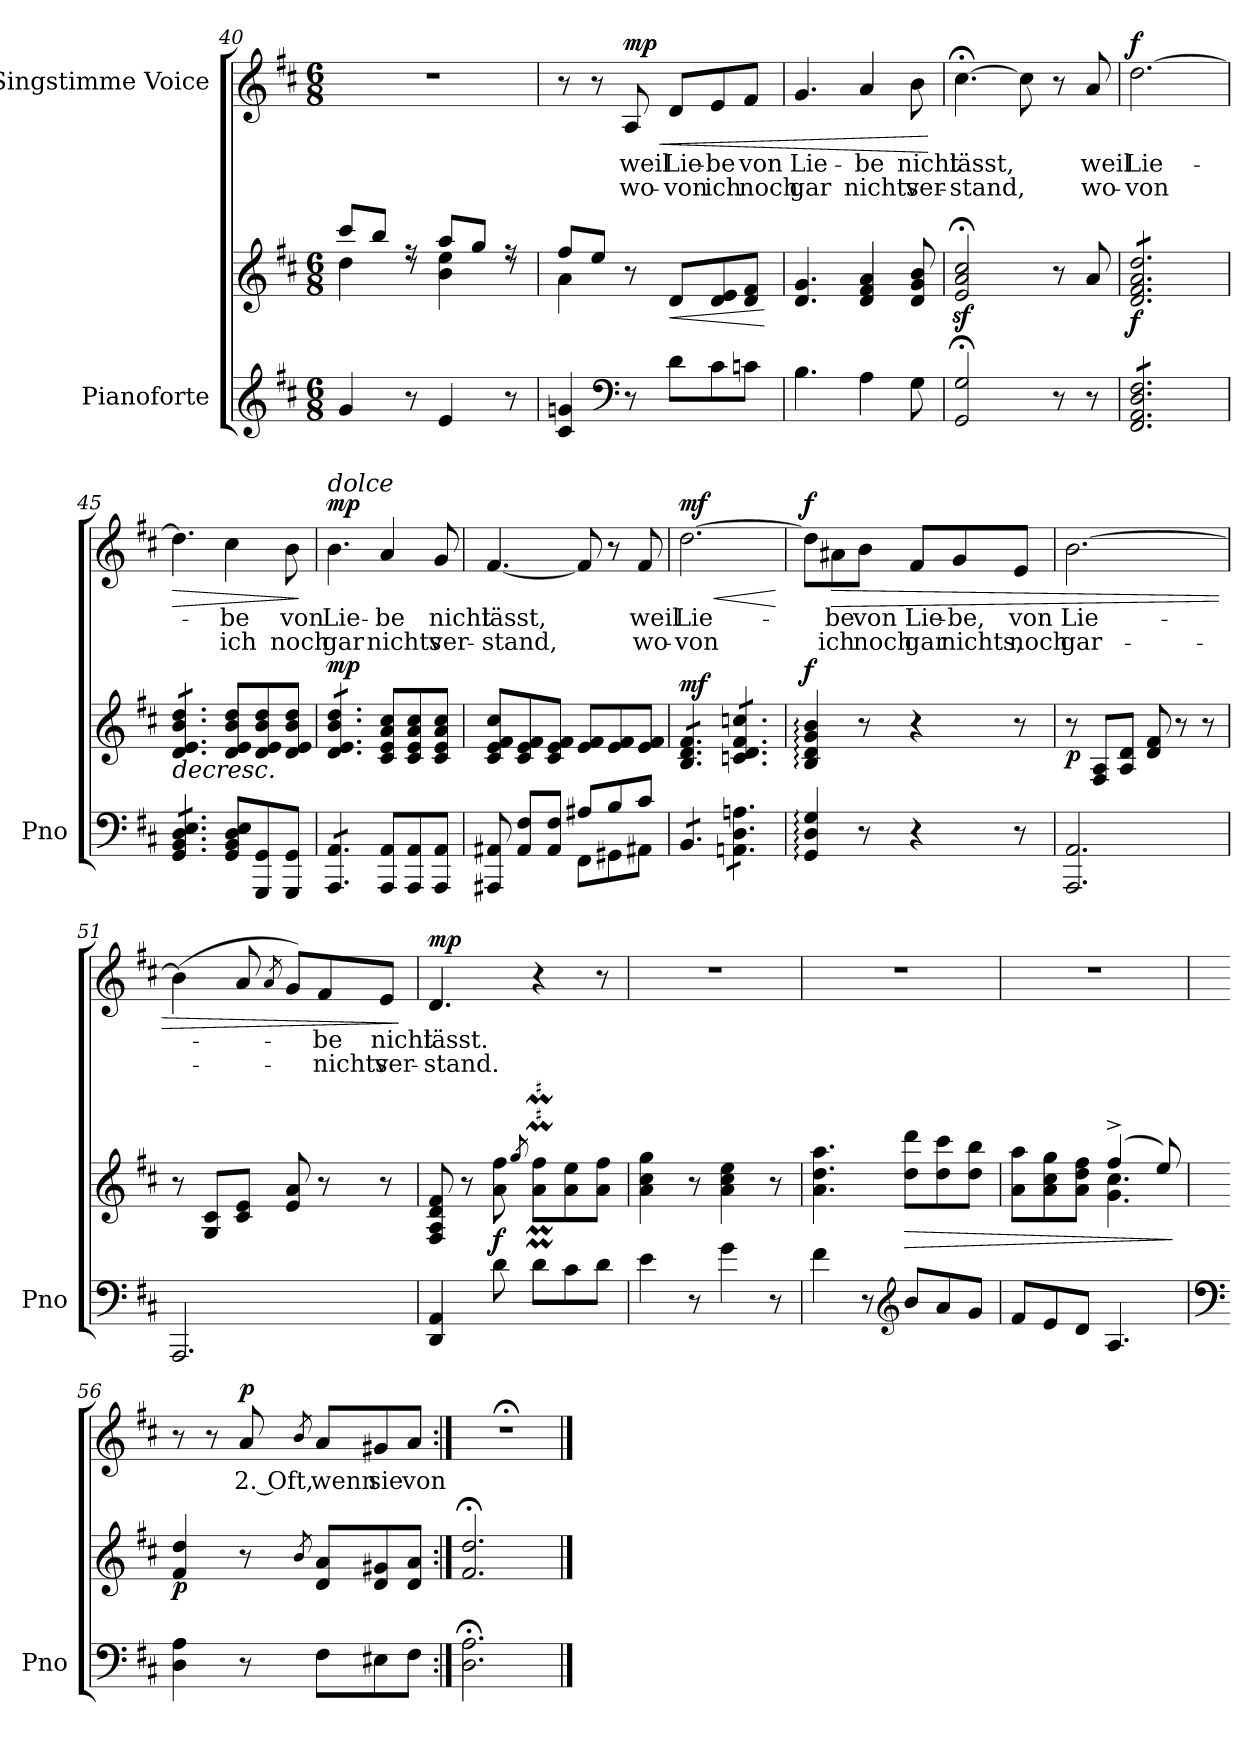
**kern	**kern	**dynam	**kern	**text	**text	**dynam
*part2	*part2	*part2	*part1	*part1	*part1	*part1
*staff3	*staff2	*staff2/3	*staff1	*staff1	*staff1	*staff1
*I"Pianoforte	*	*	*I"Singstimme Voice	*	*	*
*I'Pno	*	*	*	*	*	*
*clefG2	*clefG2	*	*clefG2	*	*	*
*k[f#c#]	*k[f#c#]	*	*k[f#c#]	*	*	*
*M6/8	*M6/8	*	*M6/8	*	*	*
=40	=40	=40	=40	=40	=40	=40
*	*^	*	*	*	*	*
4g/	8ccc#/L	4dd\	.	2.r	.	.	.
.	8bb/J	.	.	.	.	.	.
8r	8rdd	8rff	.	.	.	.	.
4e/	8aa/L	4b\ 4ee\	.	.	.	.	.
.	8gg/J	.	.	.	.	.	.
8r	8rdd	8rff	.	.	.	.	.
=41	=41	=41	=41	=41	=41	=41	=41
4c#/ 4gn/	8ff#/L	4a\	.	8r	.	.	.
.	8ee/J	.	.	8r	.	.	.
*clefF4	*	*	*	*	*	*	*
!	!	!	!	!	!LO:LY:b	!LO:LY:b	!LO:HP:b
!	!	!	!	!	!	!	!LO:DY:n=1:a
8r	8r	2ryy	.	8A/	weil	wo-	< mp
!	!	!	!LO:HP:b	!	!LO:LY:b	!LO:LY:b	!
8d\L	8d/L	.	<	8d/L	Lie-	-von	.
!	!	!	!	!	!LO:LY:b	!LO:LY:b	!
8c#\	8d/ 8e/	.	.	8e/	-be	ich	.
!	!	!	!	!	!LO:LY:b	!LO:LY:b	!
8cn\J	8d/ 8f#/J	.	.	8f#/J	von	noch	.
*	*v	*v	*	*	*	*	*
.	.	[	.	.	.	.
!!LO:LB:g=z
=42	=42	=42	=42	=42	=42	=42
!	!	!	!	!LO:LY:b	!LO:LY:b	!
4.B\	4.d/ 4.g/	.	4.g/	Lie-	gar	.
!	!	!	!	!LO:LY:b	!LO:LY:b	!
4A\	4d/ 4f#/ 4a/	.	4a/	-be	nichts	.
!	!	!	!	!LO:LY:b	!LO:LY:b	!
8G\	8d/ 8g/ 8b/	.	8b\	nicht	ver-	.
.	.	.	.	.	.	[
=43	=43	=43	=43	=43	=43	=43
!	!	!	!	!LO:LY:b	!LO:LY:b	!
2GG/; 2G/;	2e/z<;< 2a/z<;< 2cc#/z<;<	.	[4.cc#;<\	lässt,	-stand,	.
.	.	.	8cc#\]	.	.	.
8r	8r	.	8r	.	.	.
!	!	!	!	!LO:LY:b	!LO:LY:b	!
8r	8a/	.	8a/	weil	wo-	.
=44	=44	=44	=44	=44	=44	=44
!	!	!LO:DY:b	!	!LO:LY:b	!LO:LY:b	!LO:DY:a
*tremolo	*	*	*	*	*	*
*	*tremolo	*	*	*	*	*
8FF#/ 8AA/ 8D/ 8F#/L	8d/ 8f#/ 8a/ 8dd/L	f	[2.dd\	Lie-	-von	f
8FF#/ 8AA/ 8D/ 8F#/	8d/ 8f#/ 8a/ 8dd/	.	.	.	.	.
8FF#/ 8AA/ 8D/ 8F#/	8d/ 8f#/ 8a/ 8dd/	.	.	.	.	.
8FF#/ 8AA/ 8D/ 8F#/	8d/ 8f#/ 8a/ 8dd/	.	.	.	.	.
8FF#/ 8AA/ 8D/ 8F#/	8d/ 8f#/ 8a/ 8dd/	.	.	.	.	.
8FF#/ 8AA/ 8D/ 8F#/J	8d/ 8f#/ 8a/ 8dd/J	.	.	.	.	.
=45	=45	=45	=45	=45	=45	=45
!	!	!LO:HP:b	!	!	!	!LO:HP:b
8GG/ 8BB/ 8D/ 8E/L	8d/ 8e/ 8b/ 8dd/L	>	4.dd\]	.	.	>
8GG/ 8BB/ 8D/ 8E/	8d/ 8e/ 8b/ 8dd/	.	.	.	.	.
8GG/ 8BB/ 8D/ 8E/J	8d/ 8e/ 8b/ 8dd/J	.	.	.	.	.
*	*Xtremolo	*	*	*	*	*
*Xtremolo	*	*	*	*	*	*
!	!	!	!	!LO:LY:b	!LO:LY:b	!
8GG/ 8BB/ 8D/ 8E/L	8d/ 8e/ 8b/ 8dd/L	.	4cc#\	-be	ich	.
8GGG/ 8GG/	8d/ 8e/ 8b/ 8dd/	.	.	.	.	.
!	!	!	!	!LO:LY:b	!LO:LY:b	!
8GGG/ 8GG/J	8d/ 8e/ 8b/ 8dd/J	.	8b\	von	noch	.
.	.	.	.	.	.	]
=46	=46	=46	=46	=46	=46	=46
!	!	!	!LO:TX:a:i:t=dolce	!	!	!
!	!	!LO:DY:a	!	!LO:LY:b	!LO:LY:b	!LO:DY:a
*tremolo	*	*	*	*	*	*
*	*tremolo	*	*	*	*	*
8AAA/ 8AA/L	8d/ 8e/ 8b/ 8dd/L	mp	4.b\	Lie-	gar	mp
8AAA/ 8AA/	8d/ 8e/ 8b/ 8dd/	.	.	.	.	.
8AAA/ 8AA/J	8d/ 8e/ 8b/ 8dd/J	.	.	.	.	.
*	*Xtremolo	*	*	*	*	*
*Xtremolo	*	*	*	*	*	*
!	!	!	!	!LO:LY:b	!LO:LY:b	!
8AAA/ 8AA/L	8c#/ 8e/ 8a/ 8cc#/L	]	4a/	-be	nichts	.
8AAA/ 8AA/	8c#/ 8e/ 8a/ 8cc#/	.	.	.	.	.
!	!	!	!	!LO:LY:b	!LO:LY:b	!
8AAA/ 8AA/J	8c#/ 8e/ 8a/ 8cc#/J	.	8g/	nicht	ver-	.
=47	=47	=47	=47	=47	=47	=47
*^	*	*	*	*	*	*
!	!	!	!	!	!LO:LY:b	!LO:LY:b	!
8AAA#X/ 8AA#X/	4.ryy	8c#/ 8e/ 8f#/ 8cc#/L	.	[4.f#/	lässt,	-stand,	.
8AA#/ 8F#/L	.	8c#/ 8e/ 8f#/	.	.	.	.	.
8AA#/ 8F#/J	.	8c#/ 8e/ 8f#/J	.	.	.	.	.
8A#X/L	8FF#\L	8e/ 8f#/L	.	8f#/]	.	.	.
8B/	8GG#X\	8e/ 8f#/	.	8r	.	.	.
!	!	!	!	!	!LO:LY:b	!LO:LY:b	!
8c#/J	8AA#X\J	8e/ 8f#/J	.	8f#/	weil	wo-	.
=48	=48	=48	=48	=48	=48	=48	=48
!	!	!	!LO:DY:a	!	!LO:LY:b	!LO:LY:b	!LO:HP:b
!	!	!	!	!	!	!	!LO:DY:n=1:a
*v	*v	*	*	*	*	*	*
*tremolo	*	*	*	*	*	*
*	*tremolo	*	*	*	*	*
8BB/L	8B/ 8d/ 8f#/L	mf	[2.dd\	Lie-	-von	< mf
8BB/	8B/ 8d/ 8f#/	.	.	.	.	.
8BB/J	8B/ 8d/ 8f#/J	.	.	.	.	.
8AAn\ 8D\ 8An\L	8cn/ 8d/ 8f#/ 8ccn/L	.	.	.	.	.
8AAn\ 8D\ 8An\	8cn/ 8d/ 8f#/ 8ccn/	.	.	.	.	.
8AAn\ 8D\ 8An\J	8cn/ 8d/ 8f#/ 8ccn/J	.	.	.	.	.
*	*Xtremolo	*	*	*	*	*
*Xtremolo	*	*	*	*	*	*
.	.	.	.	.	.	[
=49	=49	=49	=49	=49	=49	=49
!	!	!LO:DY:a	!	!	!	!LO:DY:a
4GG/: 4D/: 4G/:	4B/: 4d/: 4g/: 4b/:	f	8dd\L]	.	.	f
!	!	!	!	!LO:LY:b	!LO:LY:b	!LO:HP:b
.	.	.	8a#X\	-be	ich	>
!	!	!	!	!LO:LY:b	!LO:LY:b	!
8r	8r	.	8b\J	von	noch	.
!	!	!	!	!LO:LY:b	!LO:LY:b	!
4r	4r	.	8f#/L	Lie-	gar	.
!	!	!	!	!LO:LY:b	!LO:LY:b	!
.	.	.	8g/	-be,	nichts,	.
!	!	!	!	!LO:LY:b	!LO:LY:b	!
8r	8r	.	8e/J	von	noch	.
!!LO:LB:g=z
=50	=50	=50	=50	=50	=50	=50
!	!	!LO:DY:b	!	!LO:LY:b	!LO:LY:b	!
2.AAA/ 2.AA/	8r	p	[2.b\	Lie-	gar-	.
.	8F#/ 8A/L	.	.	.	.	.
.	8A/ 8d/J	.	.	.	.	.
.	8d/ 8f#/	.	.	.	.	.
.	8r	.	.	.	.	.
.	8r	.	.	.	.	.
=51	=51	=51	=51	=51	=51	=51
2.AAA/	8r	.	(<4b\]	.	.	.
.	8G/ 8c#/L	.	.	.	.	.
.	8c#/ 8e/J	.	8a/	.	.	.
.	.	.	8qa/	.	.	.
.	8e/ 8a/	.	8g/L)	.	.	.
!	!	!	!	!LO:LY:b	!LO:LY:b	!
.	8r	.	8f#/	-be	-nichts	.
!	!	!	!	!LO:LY:b	!LO:LY:b	!
.	8r	.	8e/J	nicht	ver-	.
.	.	.	.	.	.	]
=52	=52	=52	=52	=52	=52	=52
!	!	!	!	!LO:LY:b	!LO:LY:b	!LO:DY:a
4DD/ 4AA/	8F#/ 8A/ 8d/ 8f#/	.	4.d/	lässt.	-stand.	mp
.	8r	.	.	.	.	.
!	!	!LO:DY:b	!	!	!	!
8d\	8a\ 8ff#\	f	.	.	.	.
.	8qgg/	.	.	.	.	.
8d\L	8a\M 8ff#\ML	.	4r	.	.	.
8c#\	8a\ 8ee\	.	.	.	.	.
8d\J	8a\ 8ff#\J	.	8r	.	.	.
=53	=53	=53	=53	=53	=53	=53
4e\	4a\ 4cc#\ 4gg\	.	2.r	.	.	.
8r	8r	.	.	.	.	.
4g\	4a\ 4cc#\ 4ee\	.	.	.	.	.
8r	8r	.	.	.	.	.
=54	=54	=54	=54	=54	=54	=54
4f#\	4.a\ 4.dd\ 4.aa\	.	2.r	.	.	.
8r	.	.	.	.	.	.
*clefG2	*	*	*	*	*	*
!	!	!LO:HP:b	!	!	!	!
8b/L	8dd\ 8ddd\L	>	.	.	.	.
8a/	8dd\ 8ccc#\	.	.	.	.	.
8g/J	8dd\ 8bb\J	.	.	.	.	.
=55	=55	=55	=55	=55	=55	=55
*	*^	*	*	*	*	*
8f#/L	8a\ 8aa\L	4.ryy	.	2.r	.	.	.
8e/	8a\ 8cc#\ 8gg\	.	.	.	.	.	.
8d/J	8a\ 8dd\ 8ff#\J	.	.	.	.	.	.
4.A/	(>4ff#^/	4.g\ 4.cc#\	.	.	.	.	.
.	8ee/)	.	.	.	.	.	.
*	*v	*v	*	*	*	*	*
.	.	]	.	.	.	.
=56	=56	=56	=56	=56	=56	=56
*clefF4	*	*	*	*	*	*
!	!	!LO:DY:b	!	!	!	!
4D\ 4A\	4f#/ 4dd/	p	8r	.	.	.
.	.	.	8r	.	.	.
!	!	!	!	!LO:LY:b	!	!LO:DY:a
8r	8r	.	8a/	2. Oft,	.	p
.	8qb/	.	8qb/	.	.	.
!	!	!	!	!LO:LY:b	!	!
8F#\L	8d/ 8a/L	.	8a/L	wenn	.	.
!	!	!	!	!LO:LY:b	!	!
8E#X\	8d/ 8g#X/	.	8g#X/	sie	.	.
!	!	!	!	!LO:LY:b	!	!
8F#\J	8d/ 8a/J	.	8a/J	von	.	.
=57:|!	=57:|!	=57:|!	=57:|!	=57:|!	=57:|!	=57:|!
2.D\;< 2.A\;<	2.f#/;< 2.dd/;<	.	2.r;<	.	.	.
==	==	==	==	==	==	==
*-	*-	*-	*-	*-	*-	*-
